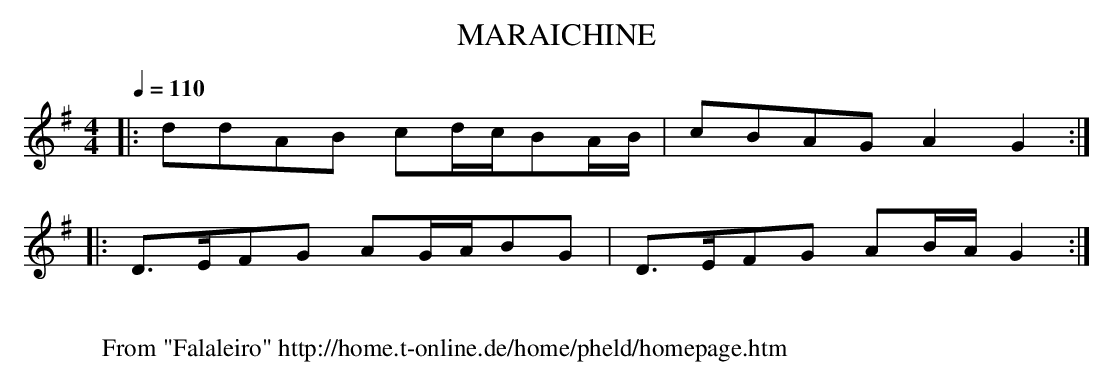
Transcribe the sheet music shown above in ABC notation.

X:1
T:MARAICHINE
M:4/4
L:1/8
Q:1/4=110
K:G
|:ddAB cd/2c/2BA/2B/2|cBAG A2G2:|
|:D3/2E/2FG AG/2A/2BG|D3/2E/2FG AB/2A/2G2:|
W:
W: From "Falaleiro" http://home.t-online.de/home/pheld/homepage.htm
